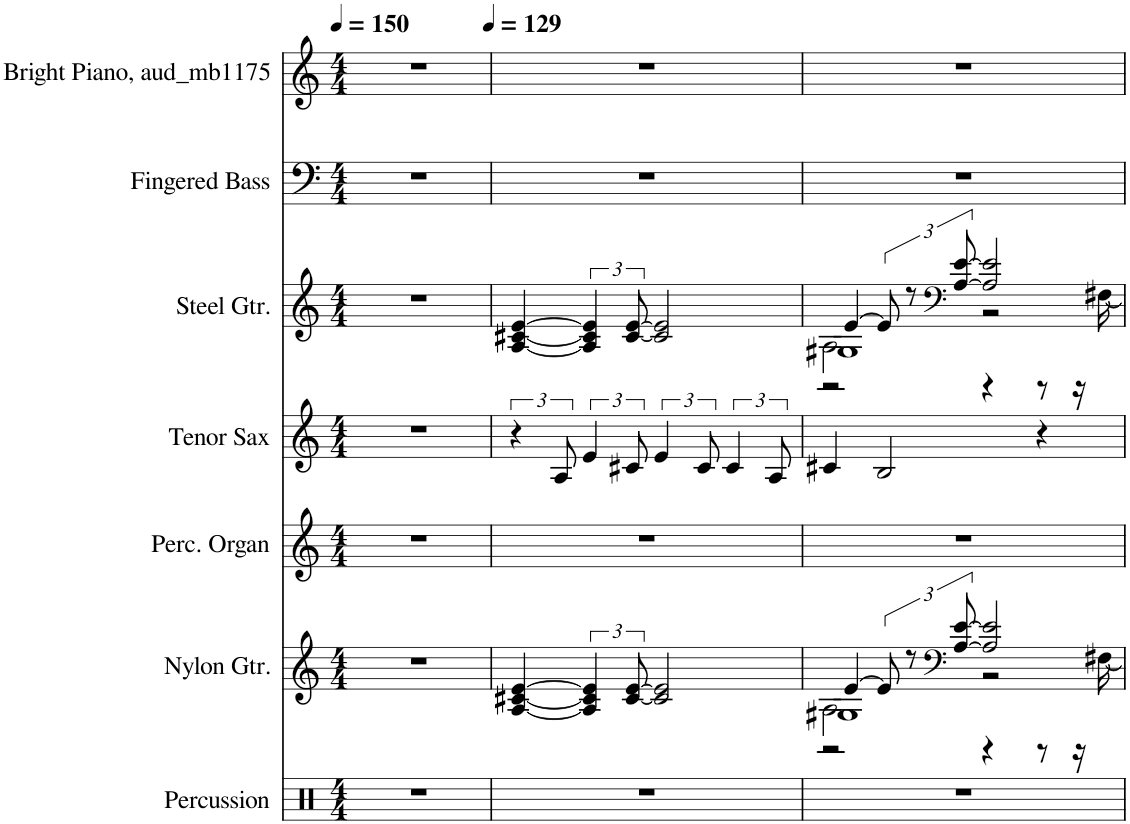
**kern	**kern	**kern	**kern	**kern	**kern	**kern
*part7	*part6	*part5	*part4	*part3	*part2	*part1
*staff7	*staff6	*staff5	*staff4	*staff3	*staff2	*staff1
*I"Percussion	*I"Nylon Gtr.	*I"Perc. Organ	*I"Tenor Sax	*I"Steel Gtr.	*I"Fingered Bass	*I"Bright Piano, aud_mb1175
*	*	*	*I'T Sax	*	*	*I'Pno
*clefX	*clefG2	*clefG2	*clefG2	*clefG2	*clefF4	*clefG2
*	*	*	*Trd8c14	*	*	*
*k[]	*k[]	*k[]	*k[]	*k[]	*k[]	*k[]
*M4/4	*M4/4	*M4/4	*M4/4	*M4/4	*M4/4	*M4/4
*MM150	*MM150	*MM150	*MM150	*MM150	*MM150	*MM150
=1	=1	=1	=1	=1	=1	=1
*	*	*	*	*	*	*^
1r	1r	1r	1r	1r	1r	1r	2...ryy
*	*	*	*	*	*	*MM129	*
.	.	.	.	.	.	.	16ryy
*	*	*	*	*	*	*v	*v
=2	=2	=2	=2	=2	=2	=2
1r	[4A/ [4c#X/ [4e/	1r	6r	[4A/ [4c#X/ [4e/	1r	1r
.	.	.	12A/	.	.	.
.	6A/] 6c#/] 6e/]	.	6e/	6A/] 6c#/] 6e/]	.	.
.	[12c#/ [12e/	.	12c#X/	[12c#/ [12e/	.	.
.	2c#/] 2e/]	.	6e/	2c#/] 2e/]	.	.
.	.	.	12c#/	.	.	.
.	.	.	6c#/	.	.	.
.	.	.	12A/	.	.	.
=3	=3	=3	=3	=3	=3	=3
*	*^	*	*	*^	*	*
*	*	*^	*	*	*	*^	*	*
*	*	*	*^	*	*	*	*	*^	*	*
1r	[4e/	2A\	1G#X	2r	1r	4c#X/	[4e/	2A\	1G#X	2r	1r	1r
.	12e/]	.	.	.	.	2B/	12e/]	.	.	.	.	.
.	12r	.	.	.	.	.	12r	.	.	.	.	.
*	*clefF4	*	*	*	*	*	*clefF4	*	*	*	*	*
.	[12A/ [12e/	.	.	.	.	.	[12A/ [12e/	.	.	.	.	.
.	2A/] 2e/]	2r	.	4r	.	.	2A/] 2e/]	2r	.	4r	.	.
.	.	.	.	8r	.	4r	.	.	.	8r	.	.
.	.	.	.	16r	.	.	.	.	.	16r	.	.
.	.	.	.	[16F#X\	.	.	.	.	.	[16F#X\	.	.
*	*v	*v	*v	*v	*	*	*v	*v	*v	*v	*	*
=	=	=	=	=	=	=
*-	*-	*-	*-	*-	*-	*-
